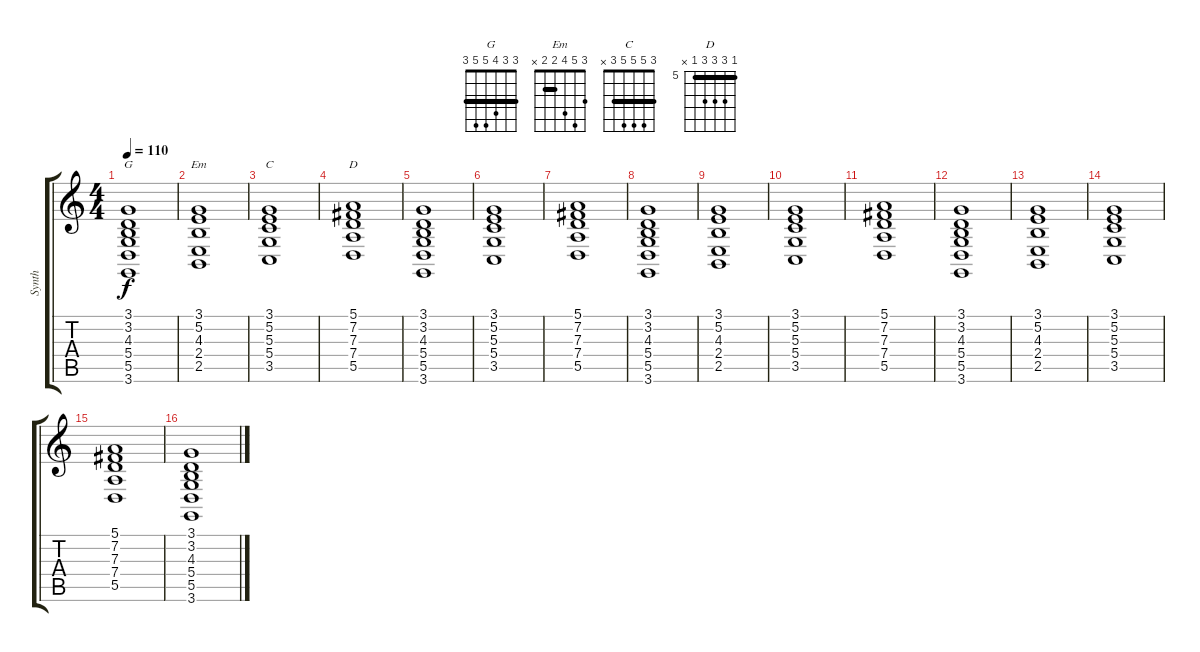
\track ("Synth" "Synth") {instrument stringensemble1}
\staff {score tabs}
\tuning (E4 B3 G3 D3 A2 E2) {hide}
\chord ("G" 3 3 4 5 5 3) {barre 3}
\chord ("Em" 3 5 4 2 2 x) {barre 2}
\chord ("C" 3 5 5 5 3 x) {barre 3}
\chord ("D" 5 7 7 7 5 x) {firstfret 5 barre 5}
\ts (4 4)
\tempo 110
\clef g2
\ks c
(3.1 3.2 4.3 5.4 5.5 3.6).1{ch "G" dy f} |
(3.1 5.2 4.3 2.4 2.5).1{ch "Em"} |
(3.1 5.2 5.3 5.4 3.5).1{ch "C"} |
(5.1 7.2 7.3 7.4 5.5).1{ch "D"} |
(3.1 3.2 4.3 5.4 5.5 3.6).1 |
(3.1 5.2 5.3 5.4 3.5).1 |
(5.1 7.2 7.3 7.4 5.5).1 |
(3.1 3.2 4.3 5.4 5.5 3.6).1 |
(3.1 5.2 4.3 2.4 2.5).1 |
(3.1 5.2 5.3 5.4 3.5).1 |
(5.1 7.2 7.3 7.4 5.5).1 |
(3.1 3.2 4.3 5.4 5.5 3.6).1 |
(3.1 5.2 4.3 2.4 2.5).1 |
(3.1 5.2 5.3 5.4 3.5).1 |
(5.1 7.2 7.3 7.4 5.5).1 |
(3.1 3.2 4.3 5.4 5.5 3.6).1
